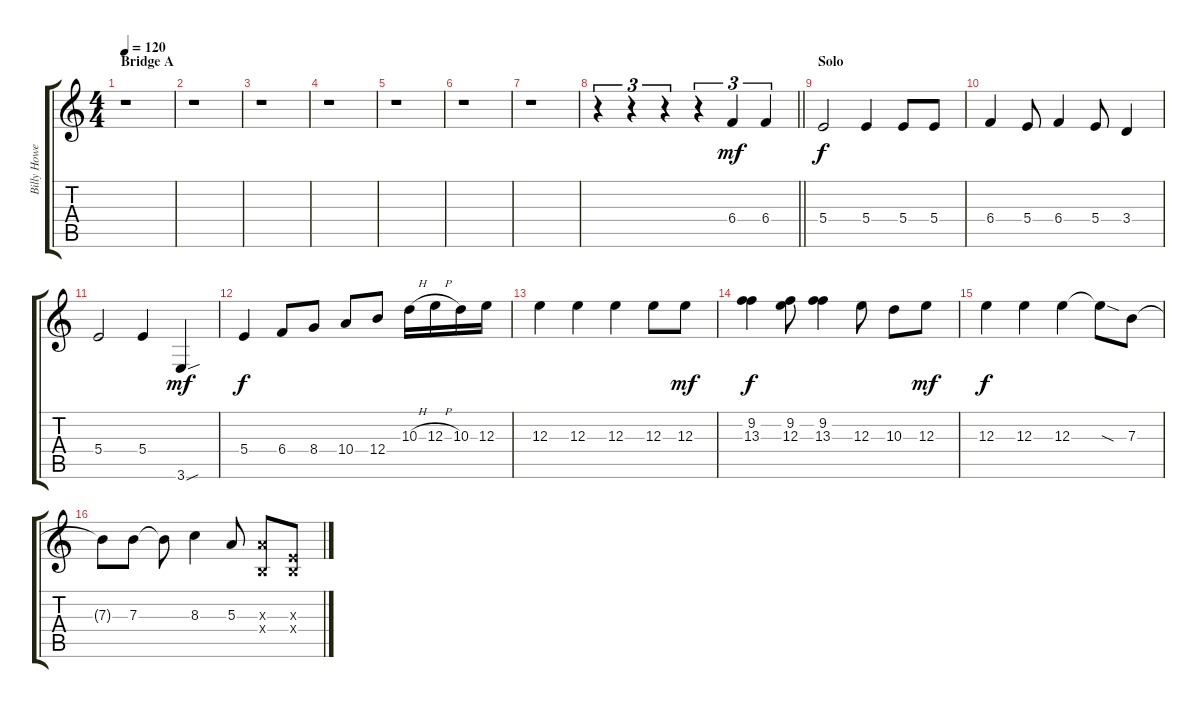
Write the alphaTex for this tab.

\track ("Billy Howerdel (Solo)" "Billy Howe") {instrument overdrivenguitar}
\staff {score tabs}
\tuning (Db4 Ab3 E3 B2 Gb2 Db2) {hide}
\ts (4 4)
\section ("" "Bridge A")
\tempo 120
\clef g2
\ks c
r.1{dy mf} |
r.1 |
r.1 |
r.1 |
r.1 |
r.1 |
r.1 |
\barLineRight lightlight
r.4{tu (3 2)} r.4{tu (3 2)} r.4{tu (3 2)} r.4{tu (3 2)} 6.4.4{tu (3 2)} 6.4.4{tu (3 2)} |
\section ("" "Solo")
5.4.2{dy f} 5.4.4 5.4.8 5.4.8 |
6.4.4 5.4.8 6.4.4 5.4.8 3.4.4 |
5.4.2 5.4.4 3.6{sou}.4{dy mf} |
5.4.4{dy f} 6.4.8 8.4.8 10.4.8 12.4.8 10.3{h}.16 12.3{h}.16 10.3.16 12.3.16 |
12.3.4 12.3.4 12.3.4 12.3.8 12.3.8{dy mf} |
(9.2 13.3).4{dy f} (9.2 12.3).8 (9.2 13.3).4 12.3.8 10.3.8 12.3.8{dy mf} |
12.3.4{dy f} 12.3.4 12.3.4 12.3{sod t}.8 7.3.8 |
7.3{t}.8 7.3.8 7.3{t}.8 8.3.4 5.3.8 (5.3{x} 0.4{x}).8 (0.3{x} 0.4{x}).8
